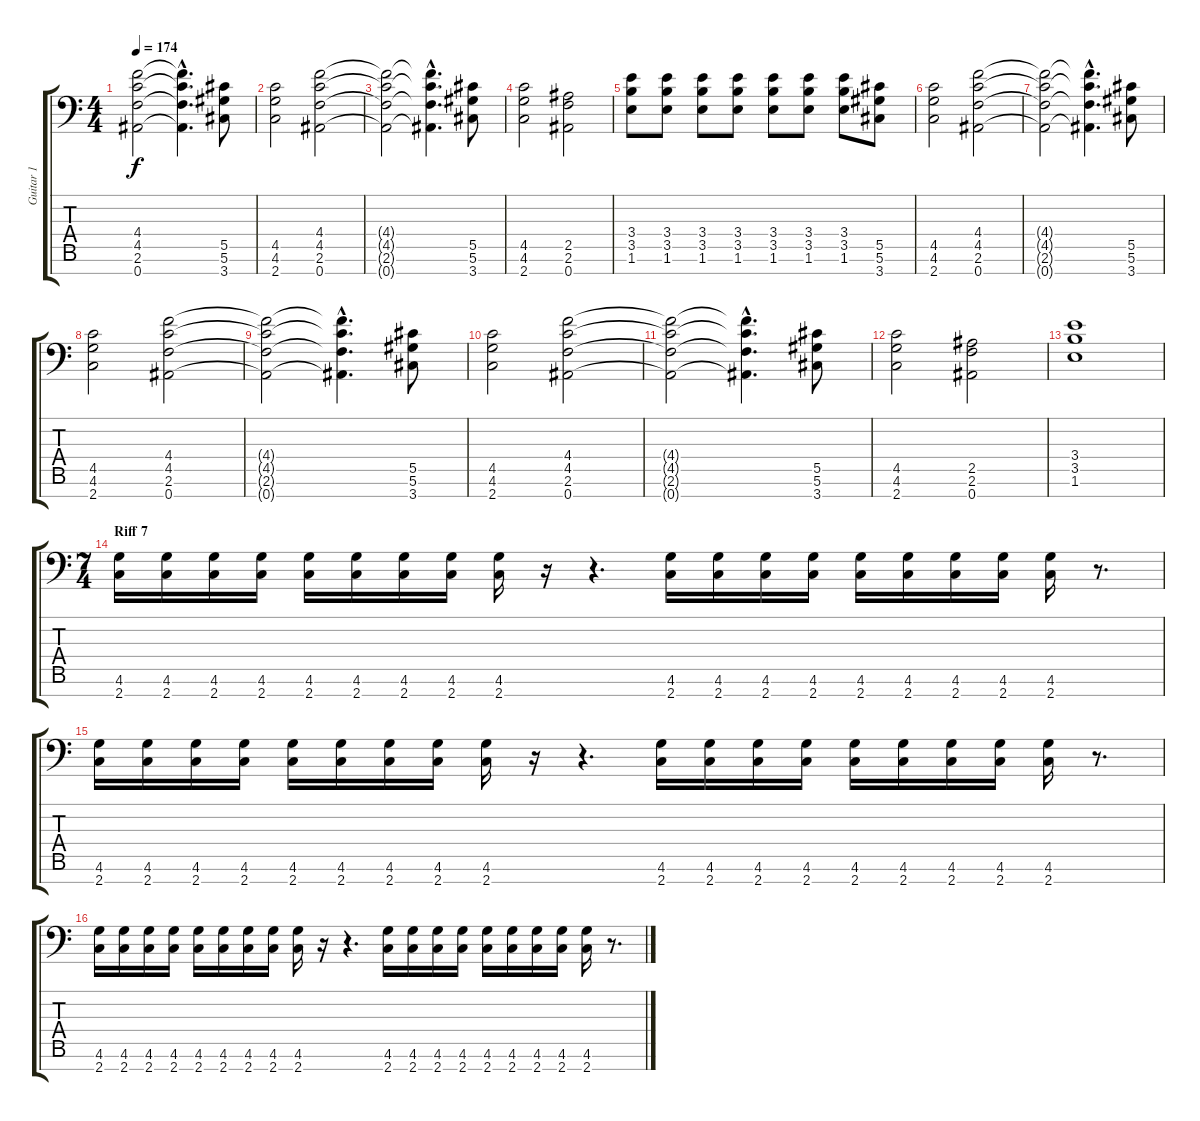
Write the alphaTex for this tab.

\track ("Guitar 1" "Guitar 1") {instrument distortionguitar}
\staff {score tabs}
\tuning (Eb4 Bb3 Gb3 Db3 Ab2 Eb2 Bb1) {hide}
\ts (4 4)
\tempo 174
\clef f4
\ks c
(4.4{t} 4.5{t} 2.6{t} 0.7{t}).2{dy f} (4.4{hac t} 4.5{hac t} 2.6{hac t} 0.7{hac t}).4{d} (5.5 5.6 3.7).8 |
(4.5 4.6 2.7).2 (4.4 4.5 2.6 0.7).2 |
(4.4{t} 4.5{t} 2.6{t} 0.7{t}).2 (4.4{hac t} 4.5{hac t} 2.6{hac t} 0.7{hac t}).4{d} (5.5 5.6 3.7).8 |
(4.5 4.6 2.7).2 (2.5 2.6 0.7).2 |
(3.4 3.5 1.6).8 (3.4 3.5 1.6).8 (3.4 3.5 1.6).8 (3.4 3.5 1.6).8 (3.4 3.5 1.6).8 (3.4 3.5 1.6).8 (3.4 3.5 1.6).8 (5.5 5.6 3.7).8 |
(4.5 4.6 2.7).2 (4.4 4.5 2.6 0.7).2 |
(4.4{t} 4.5{t} 2.6{t} 0.7{t}).2 (4.4{hac t} 4.5{hac t} 2.6{hac t} 0.7{hac t}).4{d} (5.5 5.6 3.7).8 |
(4.5 4.6 2.7).2 (4.4 4.5 2.6 0.7).2 |
(4.4{t} 4.5{t} 2.6{t} 0.7{t}).2 (4.4{hac t} 4.5{hac t} 2.6{hac t} 0.7{hac t}).4{d} (5.5 5.6 3.7).8 |
(4.5 4.6 2.7).2 (4.4 4.5 2.6 0.7).2 |
(4.4{t} 4.5{t} 2.6{t} 0.7{t}).2 (4.4{hac t} 4.5{hac t} 2.6{hac t} 0.7{hac t}).4{d} (5.5 5.6 3.7).8 |
(4.5 4.6 2.7).2 (2.5 2.6 0.7).2 |
(3.4 3.5 1.6).1 |
\ts (7 4)
\section ("" "Riff 7")
(4.6 2.7).16 (4.6 2.7).16 (4.6 2.7).16 (4.6 2.7).16 (4.6 2.7).16 (4.6 2.7).16 (4.6 2.7).16 (4.6 2.7).16 (4.6 2.7).16 r.16 r.4{d} (4.6 2.7).16 (4.6 2.7).16 (4.6 2.7).16 (4.6 2.7).16 (4.6 2.7).16 (4.6 2.7).16 (4.6 2.7).16 (4.6 2.7).16 (4.6 2.7).16 r.8{d} |
(4.6 2.7).16 (4.6 2.7).16 (4.6 2.7).16 (4.6 2.7).16 (4.6 2.7).16 (4.6 2.7).16 (4.6 2.7).16 (4.6 2.7).16 (4.6 2.7).16 r.16 r.4{d} (4.6 2.7).16 (4.6 2.7).16 (4.6 2.7).16 (4.6 2.7).16 (4.6 2.7).16 (4.6 2.7).16 (4.6 2.7).16 (4.6 2.7).16 (4.6 2.7).16 r.8{d} |
(4.6 2.7).16 (4.6 2.7).16 (4.6 2.7).16 (4.6 2.7).16 (4.6 2.7).16 (4.6 2.7).16 (4.6 2.7).16 (4.6 2.7).16 (4.6 2.7).16 r.16 r.4{d} (4.6 2.7).16 (4.6 2.7).16 (4.6 2.7).16 (4.6 2.7).16 (4.6 2.7).16 (4.6 2.7).16 (4.6 2.7).16 (4.6 2.7).16 (4.6 2.7).16 r.8{d}
